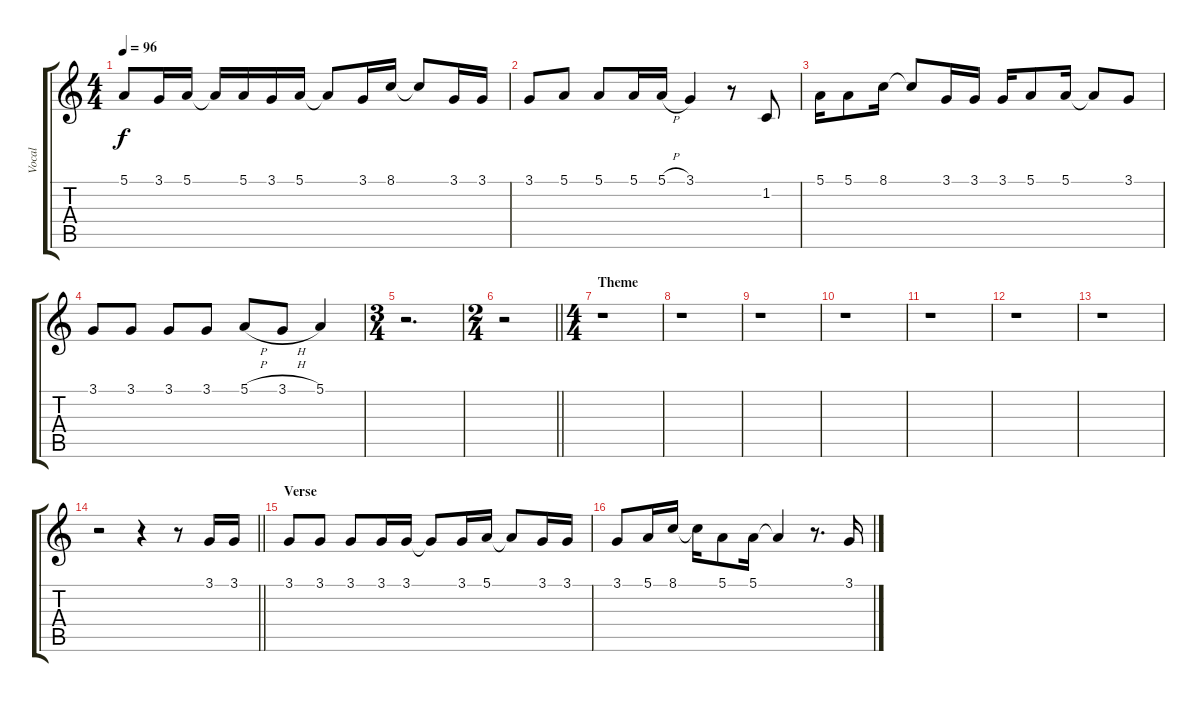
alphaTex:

\track ("Vocal" "Vocal") {instrument flute}
\staff {score tabs}
\tuning (E4 B3 G3 D3 A2 E2) {hide}
\ts (4 4)
\tempo 96
\clef g2
\ks c
5.1.8{dy f} 3.1.16 5.1.16 5.1{t}.16 5.1.16 3.1.16 5.1.16 5.1{t}.8 3.1.16 8.1.16 8.1{t}.8 3.1.16 3.1.16 |
3.1.8 5.1.8 5.1.8 5.1.16 5.1{h}.16 3.1.4 r.8 1.2.8 |
5.1.16 5.1.8 8.1.16 8.1{t}.8 3.1.16 3.1.16 3.1.16 5.1.8 5.1.16 5.1{t}.8 3.1.8 |
3.1.8 3.1.8 3.1.8 3.1.8 5.1{h}.8 3.1{h}.8 5.1.4 |
\ts (3 4)
r.2{d} |
\ts (2 4)
\barLineRight lightlight
r.2 |
\ts (4 4)
\section ("" "Theme")
r.1 |
r.1 |
r.1 |
r.1 |
r.1 |
r.1 |
r.1 |
\barLineRight lightlight
r.2 r.4 r.8 3.1.16 3.1.16 |
\section ("" "Verse")
3.1.8 3.1.8 3.1.8 3.1.16 3.1.16 3.1{t}.8 3.1.16 5.1.16 5.1{t}.8 3.1.16 3.1.16 |
3.1.8 5.1.16 8.1.16 8.1{t}.16 5.1.8 5.1.16 5.1{t}.4 r.8{d} 3.1.16
